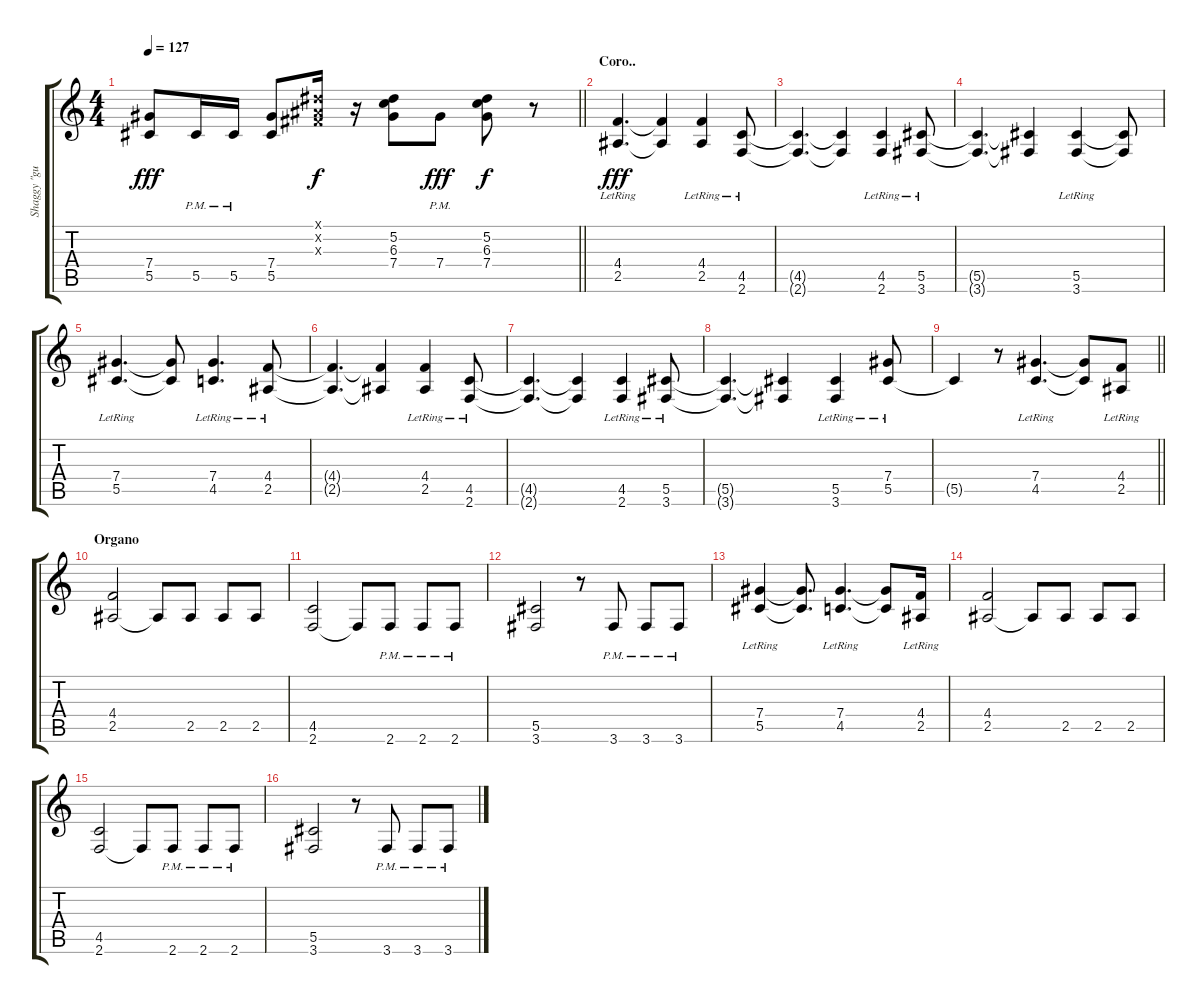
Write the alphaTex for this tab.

\track ("Shaggy \"guitar\"" "Shaggy \"gu") {instrument distortionguitar}
\staff {score tabs}
\tuning (Eb4 Bb3 Gb3 Db3 Ab2 Eb2) {hide}
\ts (4 4)
\tempo 127
\clef g2
\barLineRight lightlight
\ks c
(7.4 5.5).8{dy fff} 5.5{pm}.16 5.5{pm}.16 (7.4 5.5).8 (0.1{x} 0.2{x} 0.3{x}).16{dy f} r.16 (5.2 6.3 7.4).8 7.4{pm}.8{dy fff} (5.2 6.3 7.4).8{dy f} r.8 |
\section ("" "Coro..")
(4.4 2.5{lr}).4{d dy fff volume 15} (4.4{t} 2.5{t}).4 (4.4{lr} 2.5{lr}).4 (4.5{lr} 2.6{lr}).8 |
(4.5{t} 2.6{t}).4{d} (4.5{t} 2.6{t}).4 (4.5{lr} 2.6{lr}).4 (5.5{lr} 3.6{lr}).8 |
(5.5{t} 3.6{t}).4{d} (5.5{t} 3.6{t}).4 (5.5{lr} 3.6{lr}).4 (5.5{t} 3.6{t}).8 |
(7.4{lr} 5.5{lr}).4{d} (7.4{t} 5.5{t}).8 (7.4{lr} 4.5{lr}).4{d} (4.4{lr} 2.5{lr}).8 |
(4.4{t} 2.5{t}).4{d} (4.4{t} 2.5{t}).4 (4.4{lr} 2.5{lr}).4 (4.5{lr} 2.6{lr}).8 |
(4.5{t} 2.6{t}).4{d} (4.5{t} 2.6{t}).4 (4.5{lr} 2.6{lr}).4 (5.5{lr} 3.6{lr}).8 |
(5.5{t} 3.6{t}).4{d} (5.5{t} 3.6{t}).4 (5.5{lr} 3.6{lr}).4 (7.4{lr} 5.5{lr}).8 |
\barLineRight lightlight
5.5{t}.4 r.8 (7.4{lr} 4.5{lr}).4{d} (7.4{t} 4.5{t}).8 (4.4{lr} 2.5{lr}).8 |
\section ("" "Organo")
(4.4 2.5).2{volume 15} 2.5{t}.8 2.5.8 2.5.8 2.5.8 |
(4.5 2.6).2 2.6{t}.8 2.6{pm}.8 2.6{pm}.8 2.6{pm}.8 |
(5.5 3.6).2 r.8 3.6{pm}.8 3.6{pm}.8 3.6{pm}.8 |
(7.4{lr} 5.5{lr}).4 (7.4{t} 5.5{t}).8{d} (7.4{lr} 4.5{lr}).4{d} (7.4{t} 4.5{t}).8 (4.4{lr} 2.5{lr}).16 |
(4.4 2.5).2 2.5{t}.8 2.5.8 2.5.8 2.5.8 |
(4.5 2.6).2 2.6{t}.8 2.6{pm}.8 2.6{pm}.8 2.6{pm}.8 |
(5.5 3.6).2 r.8 3.6{pm}.8 3.6{pm}.8 3.6{pm}.8
